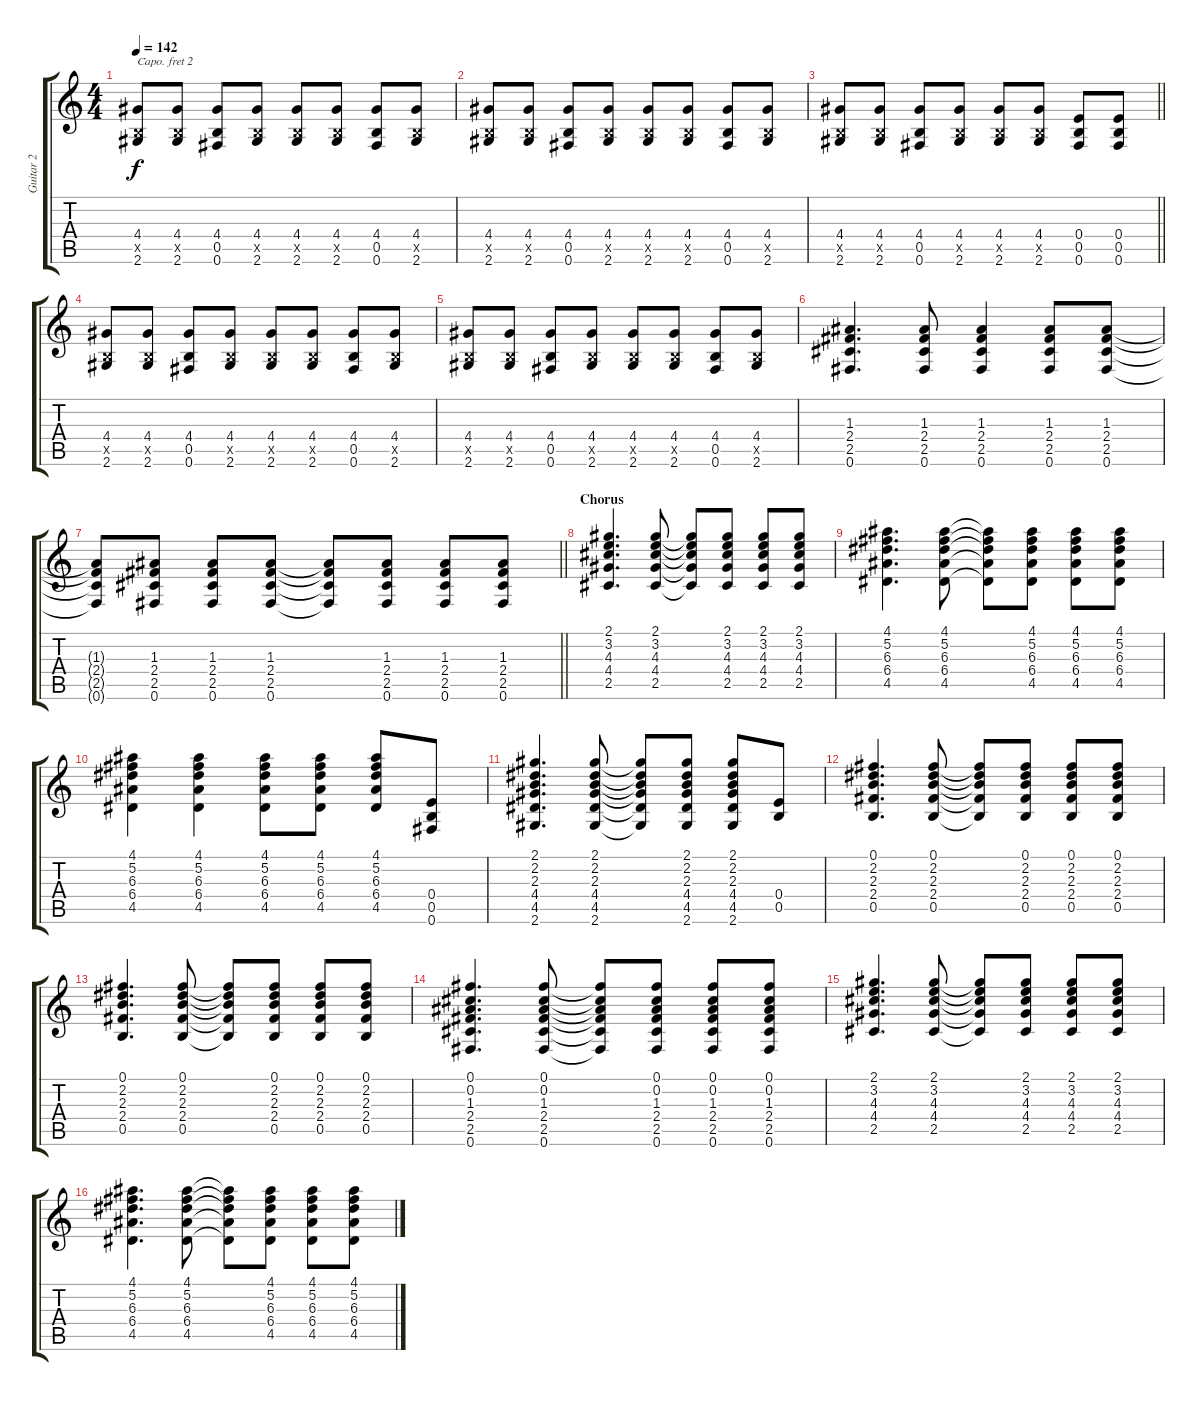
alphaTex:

\track ("Guitar 2" "Guitar 2") {instrument acousticguitarnylon}
\staff {score tabs}
\capo 2
\tuning (E4 B3 G3 D3 A2 E2) {hide}
\ts (4 4)
\tempo 142
\clef g2
\ks c
(4.4 0.5{x} 2.6).8{dy f} (4.4 0.5{x} 2.6).8 (4.4 0.5 0.6).8 (4.4 0.5{x} 2.6).8 (4.4 0.5{x} 2.6).8 (4.4 0.5{x} 2.6).8 (4.4 0.5 0.6).8 (4.4 0.5{x} 2.6).8 |
(4.4 0.5{x} 2.6).8 (4.4 0.5{x} 2.6).8 (4.4 0.5 0.6).8 (4.4 0.5{x} 2.6).8 (4.4 0.5{x} 2.6).8 (4.4 0.5{x} 2.6).8 (4.4 0.5 0.6).8 (4.4 0.5{x} 2.6).8 |
\barLineRight lightlight
(4.4 0.5{x} 2.6).8 (4.4 0.5{x} 2.6).8 (4.4 0.5 0.6).8 (4.4 0.5{x} 2.6).8 (4.4 0.5{x} 2.6).8 (4.4 0.5{x} 2.6).8 (0.4 0.5 0.6).8 (0.4 0.5 0.6).8 |
(4.4 0.5{x} 2.6).8 (4.4 0.5{x} 2.6).8 (4.4 0.5 0.6).8 (4.4 0.5{x} 2.6).8 (4.4 0.5{x} 2.6).8 (4.4 0.5{x} 2.6).8 (4.4 0.5 0.6).8 (4.4 0.5{x} 2.6).8 |
(4.4 0.5{x} 2.6).8 (4.4 0.5{x} 2.6).8 (4.4 0.5 0.6).8 (4.4 0.5{x} 2.6).8 (4.4 0.5{x} 2.6).8 (4.4 0.5{x} 2.6).8 (4.4 0.5 0.6).8 (4.4 0.5{x} 2.6).8 |
(1.3 2.4 2.5 0.6).4{d} (1.3 2.4 2.5 0.6).8 (1.3 2.4 2.5 0.6).4 (1.3 2.4 2.5 0.6).8 (1.3 2.4 2.5 0.6).8 |
\barLineRight lightlight
(1.3{t} 2.4{t} 2.5{t} 0.6{t}).8 (1.3 2.4 2.5 0.6).8 (1.3 2.4 2.5 0.6).8 (1.3 2.4 2.5 0.6).8 (1.3{t} 2.4{t} 2.5{t} 0.6{t}).8 (1.3 2.4 2.5 0.6).8 (1.3 2.4 2.5 0.6).8 (1.3 2.4 2.5 0.6).8 |
\section ("" "Chorus")
(2.1 3.2 4.3 4.4 2.5).4{d} (2.1 3.2 4.3 4.4 2.5).8 (2.1{t} 3.2{t} 4.3{t} 4.4{t} 2.5{t}).8 (2.1 3.2 4.3 4.4 2.5).8 (2.1 3.2 4.3 4.4 2.5).8 (2.1 3.2 4.3 4.4 2.5).8 |
(4.1 5.2 6.3 6.4 4.5).4{d} (4.1 5.2 6.3 6.4 4.5).8 (4.1{t} 5.2{t} 6.3{t} 6.4{t} 4.5{t}).8 (4.1 5.2 6.3 6.4 4.5).8 (4.1 5.2 6.3 6.4 4.5).8 (4.1 5.2 6.3 6.4 4.5).8 |
(4.1 5.2 6.3 6.4 4.5).4 (4.1 5.2 6.3 6.4 4.5).4 (4.1 5.2 6.3 6.4 4.5).8 (4.1 5.2 6.3 6.4 4.5).8 (4.1 5.2 6.3 6.4 4.5).8 (0.4 0.5 0.6).8 |
(2.1 2.2 2.3 4.4 4.5 2.6).4{d} (2.1 2.2 2.3 4.4 4.5 2.6).8 (2.1{t} 2.2{t} 2.3{t} 4.4{t} 4.5{t} 2.6{t}).8 (2.1 2.2 2.3 4.4 4.5 2.6).8 (2.1 2.2 2.3 4.4 4.5 2.6).8 (0.4 0.5).8 |
(0.1 2.2 2.3 2.4 0.5).4{d} (0.1 2.2 2.3 2.4 0.5).8 (0.1{t} 2.2{t} 2.3{t} 2.4{t} 0.5{t}).8 (0.1 2.2 2.3 2.4 0.5).8 (0.1 2.2 2.3 2.4 0.5).8 (0.1 2.2 2.3 2.4 0.5).8 |
(0.1 2.2 2.3 2.4 0.5).4{d} (0.1 2.2 2.3 2.4 0.5).8 (0.1{t} 2.2{t} 2.3{t} 2.4{t} 0.5{t}).8 (0.1 2.2 2.3 2.4 0.5).8 (0.1 2.2 2.3 2.4 0.5).8 (0.1 2.2 2.3 2.4 0.5).8 |
(0.1 0.2 1.3 2.4 2.5 0.6).4{d} (0.1 0.2 1.3 2.4 2.5 0.6).8 (0.1{t} 0.2{t} 1.3{t} 2.4{t} 2.5{t} 0.6{t}).8 (0.1 0.2 1.3 2.4 2.5 0.6).8 (0.1 0.2 1.3 2.4 2.5 0.6).8 (0.1 0.2 1.3 2.4 2.5 0.6).8 |
(2.1 3.2 4.3 4.4 2.5).4{d} (2.1 3.2 4.3 4.4 2.5).8 (2.1{t} 3.2{t} 4.3{t} 4.4{t} 2.5{t}).8 (2.1 3.2 4.3 4.4 2.5).8 (2.1 3.2 4.3 4.4 2.5).8 (2.1 3.2 4.3 4.4 2.5).8 |
(4.1 5.2 6.3 6.4 4.5).4{d} (4.1 5.2 6.3 6.4 4.5).8 (4.1{t} 5.2{t} 6.3{t} 6.4{t} 4.5{t}).8 (4.1 5.2 6.3 6.4 4.5).8 (4.1 5.2 6.3 6.4 4.5).8 (4.1 5.2 6.3 6.4 4.5).8
